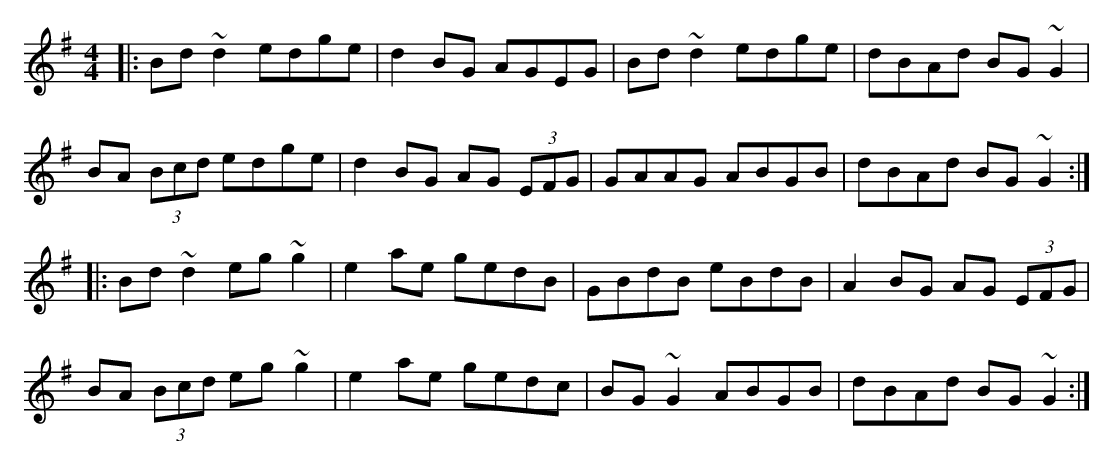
X:1
M:4/4
K:G
|:Bd~d2 edge|d2BG AGEG|Bd~d2 edge|dBAd BG~G2|
BA (3Bcd edge|d2BG AG (3EFG|GAAG ABGB|dBAd BG~G2:|
|:Bd~d2 eg~g2|e2ae gedB|GBdB eBdB|A2BG AG (3EFG|
BA (3Bcd eg~g2|e2ae gedc|BG~G2 ABGB|dBAd BG~G2:|
